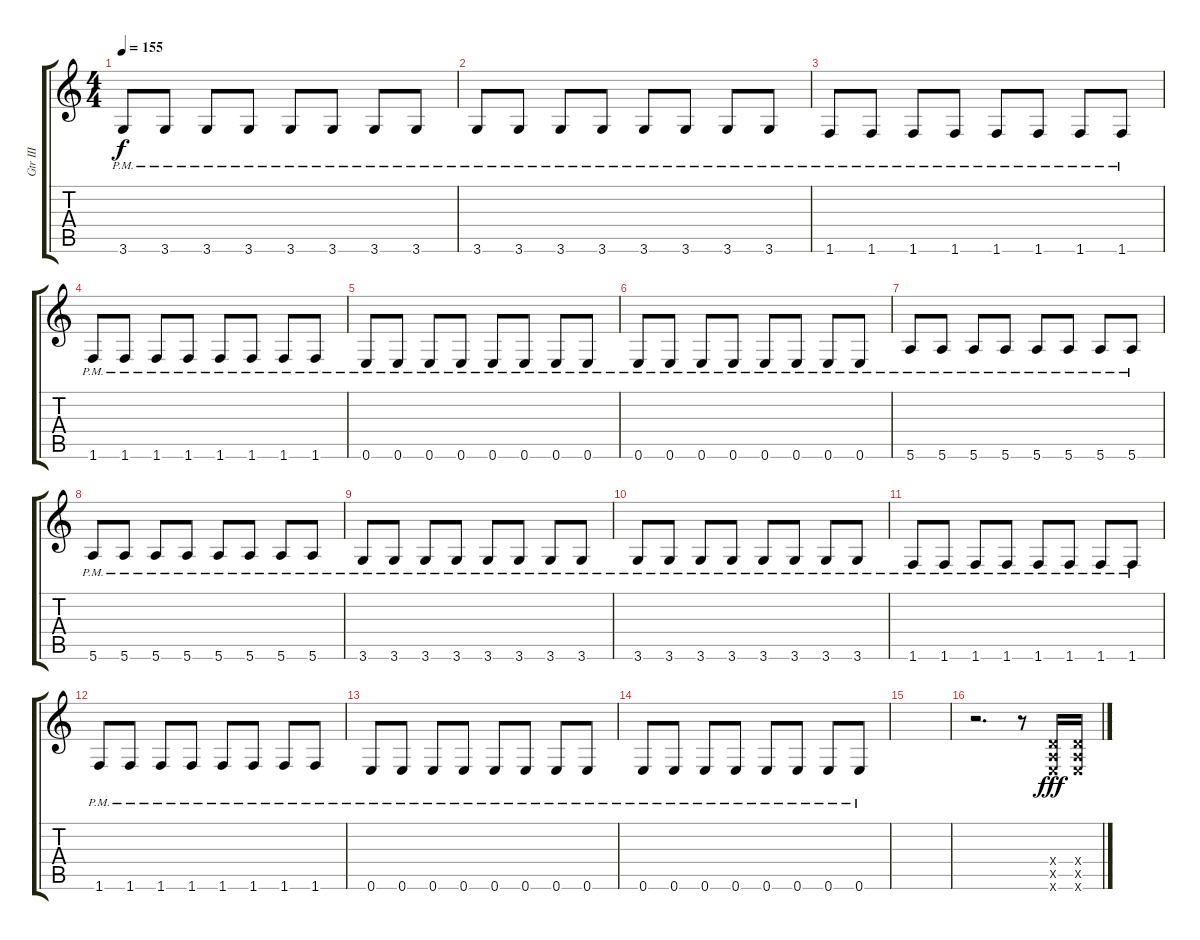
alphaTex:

\track ("Gtr III" "Gtr III") {instrument overdrivenguitar}
\staff {score tabs}
\tuning (E4 B3 G3 D3 A2 E2) {hide}
\ts (4 4)
\tempo 155
\clef g2
\ks c
3.6{pm}.8{dy f} 3.6{pm}.8 3.6{pm}.8 3.6{pm}.8 3.6{pm}.8 3.6{pm}.8 3.6{pm}.8 3.6{pm}.8 |
3.6{pm}.8 3.6{pm}.8 3.6{pm}.8 3.6{pm}.8 3.6{pm}.8 3.6{pm}.8 3.6{pm}.8 3.6{pm}.8 |
1.6{pm}.8 1.6{pm}.8 1.6{pm}.8 1.6{pm}.8 1.6{pm}.8 1.6{pm}.8 1.6{pm}.8 1.6{pm}.8 |
1.6{pm}.8 1.6{pm}.8 1.6{pm}.8 1.6{pm}.8 1.6{pm}.8 1.6{pm}.8 1.6{pm}.8 1.6{pm}.8 |
0.6{pm}.8 0.6{pm}.8 0.6{pm}.8 0.6{pm}.8 0.6{pm}.8 0.6{pm}.8 0.6{pm}.8 0.6{pm}.8 |
0.6{pm}.8 0.6{pm}.8 0.6{pm}.8 0.6{pm}.8 0.6{pm}.8 0.6{pm}.8 0.6{pm}.8 0.6{pm}.8 |
5.6{pm}.8 5.6{pm}.8 5.6{pm}.8 5.6{pm}.8 5.6{pm}.8 5.6{pm}.8 5.6{pm}.8 5.6{pm}.8 |
5.6{pm}.8 5.6{pm}.8 5.6{pm}.8 5.6{pm}.8 5.6{pm}.8 5.6{pm}.8 5.6{pm}.8 5.6{pm}.8 |
3.6{pm}.8 3.6{pm}.8 3.6{pm}.8 3.6{pm}.8 3.6{pm}.8 3.6{pm}.8 3.6{pm}.8 3.6{pm}.8 |
3.6{pm}.8 3.6{pm}.8 3.6{pm}.8 3.6{pm}.8 3.6{pm}.8 3.6{pm}.8 3.6{pm}.8 3.6{pm}.8 |
1.6{pm}.8 1.6{pm}.8 1.6{pm}.8 1.6{pm}.8 1.6{pm}.8 1.6{pm}.8 1.6{pm}.8 1.6{pm}.8 |
1.6{pm}.8 1.6{pm}.8 1.6{pm}.8 1.6{pm}.8 1.6{pm}.8 1.6{pm}.8 1.6{pm}.8 1.6{pm}.8 |
0.6{pm}.8 0.6{pm}.8 0.6{pm}.8 0.6{pm}.8 0.6{pm}.8 0.6{pm}.8 0.6{pm}.8 0.6{pm}.8 |
0.6{pm}.8 0.6{pm}.8 0.6{pm}.8 0.6{pm}.8 0.6{pm}.8 0.6{pm}.8 0.6{pm}.8 0.6{pm}.8 |
|
r.2{d} r.8 (0.4{x} 0.5{x} 0.6{x}).16{dy fff} (0.4{x} 0.5{x} 0.6{x}).16
